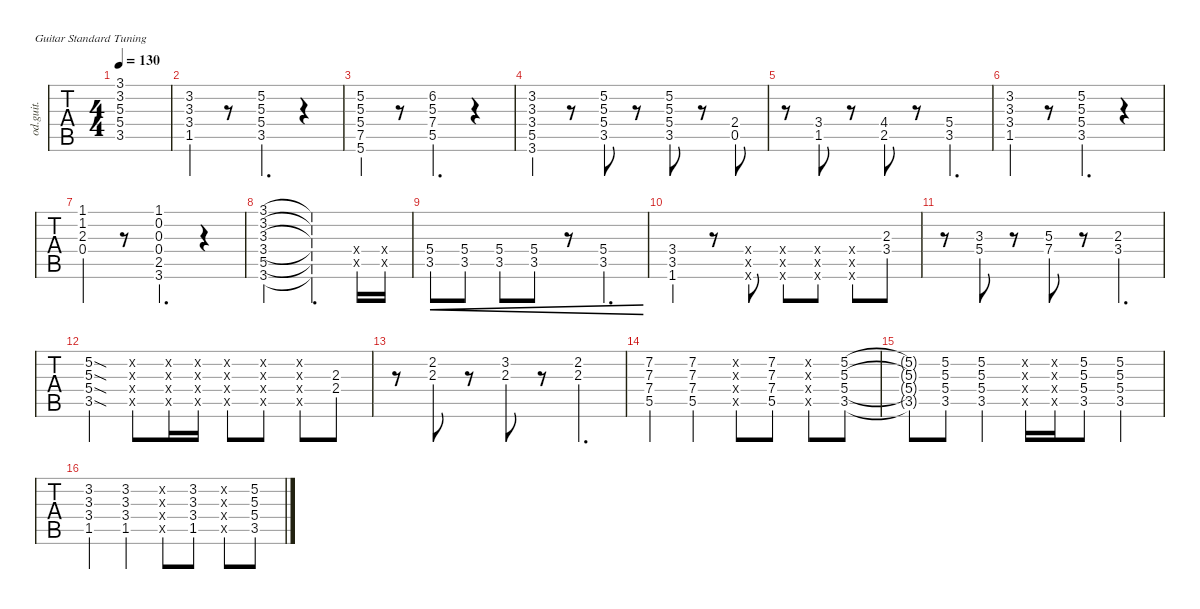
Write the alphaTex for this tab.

\defaultSystemsLayout 4
\hideDynamics
\bracketExtendMode nobrackets
\otherSystemsTrackNameOrientation horizontal
\track ("Overdriven Guitar" "od.guit.") {instrument overdrivenguitar}
\staff {tabs}
\tuning (E4 B3 G3 D3 A2 E2)
\ts (4 4)
\tempo 130
\clef g2
\ks c
(3.5 5.4 5.3 3.2 3.1).1{dy mf} |
(3.2 3.3{acc #} 3.4 1.5{acc #}).4 r.8 (3.5 5.4 5.3 5.2).4{d} r.4 |
(5.2 5.3 5.4 7.5 5.6).4 r.8 (5.5 7.4 5.3 6.2).4{d} r.4 |
(3.2 3.3{acc #} 3.4 5.5 3.6).4 r.8 (3.5 5.4 5.3 5.2).8 r.8 (5.2 5.3 5.4 3.5).8 r.8 (0.5 2.4).8 |
r.8 (3.4 1.5{acc #}).8 r.8 (2.5 4.4{acc #}).8 r.8 (5.4 3.5).4{d} |
(3.2 3.3{acc #} 3.4 1.5{acc #}).4 r.8 (3.5 5.4 5.3 5.2).4{d} r.4 |
(1.1 1.2 2.3 0.4).4 r.8 (1.1 0.2 0.3 0.4 2.5 3.6).4{d} r.4 |
(3.1 3.2 3.3{acc #} 3.4 5.5 3.6).2 (3.1{t} 3.2{t} 3.3{t acc #} 3.4{t} 5.5{t} 3.6{t}).4{d} (0.4{x} 0.5{x}).16 (0.5{x} 0.4{x}).16 |
(5.4 3.5).8{cre} (5.4 3.5).8{cre} (5.4 3.5).8{cre} (5.4 3.5).8{cre} r.8{cre} (5.4{ac} 3.5{ac}).4{d cre} |
(3.4 3.5 1.6).4 r.8 (0.6{x} 0.5{x} 0.4{x}).8 (0.6{x} 0.5{x} 0.4{x}).8 (0.6{x} 0.5{x} 0.4{x}).8 (0.6{x} 0.5{x} 0.4{x}).8 (2.3 3.4).8 |
r.8 (3.3{acc #} 5.4).8 r.8 (5.3 7.4).8 r.8 (3.4 2.3).4{d} |
(5.3{sod} 5.4{sod} 3.5{sod} 5.2{sod}).4 (0.3{x} 0.4{x} 0.5{x} 0.2{x}).8 (0.3{x} 0.4{x} 0.5{x} 0.2{x}).16 (0.3{x} 0.4{x} 0.5{x} 0.2{x}).16 (0.3{x} 0.4{x} 0.5{x} 0.2{x}).8 (0.3{x} 0.4{x} 0.5{x} 0.2{x}).8 (0.3{x} 0.4{x} 0.5{x} 0.2{x}).8 (2.3 2.4).8 |
r.8 (2.3 2.2{acc #}).8 r.8 (3.2 2.3).8 r.8 (2.3 2.2{acc #}).4{d} |
(7.3 7.4 5.5 7.2{acc #}).4 (7.3 7.4 5.5 7.2{acc #}).4 (0.5{x} 0.4{x} 0.3{x} 0.2{x}).8 (7.3 7.4 5.5 7.2{acc #}).8 (0.5{x} 0.4{x} 0.3{x} 0.2{x}).8 (5.3 5.4 3.5 5.2).8 |
(5.3{t} 5.4{t} 3.5{t} 5.2{t}).8 (5.3 5.4 3.5 5.2).8 (5.3 5.4 3.5 5.2).4 (0.3{x} 0.4{x} 0.5{x} 0.2{x}).16 (0.3{x} 0.4{x} 0.5{x} 0.2{x}).16 (5.3 5.4 3.5 5.2).8 (3.5 5.4 5.3 5.2).4 |
(3.3{acc #} 3.4 1.5{acc #} 3.2).4 (3.3{acc #} 3.4 1.5{acc #} 3.2).4 (0.5{x} 0.4{x} 0.3{x} 0.2{x}).8 (3.3{acc #} 3.4 1.5{acc #} 3.2).8 (0.5{x} 0.4{x} 0.3{x} 0.2{x}).8 (5.3 5.4 3.5 5.2).8
